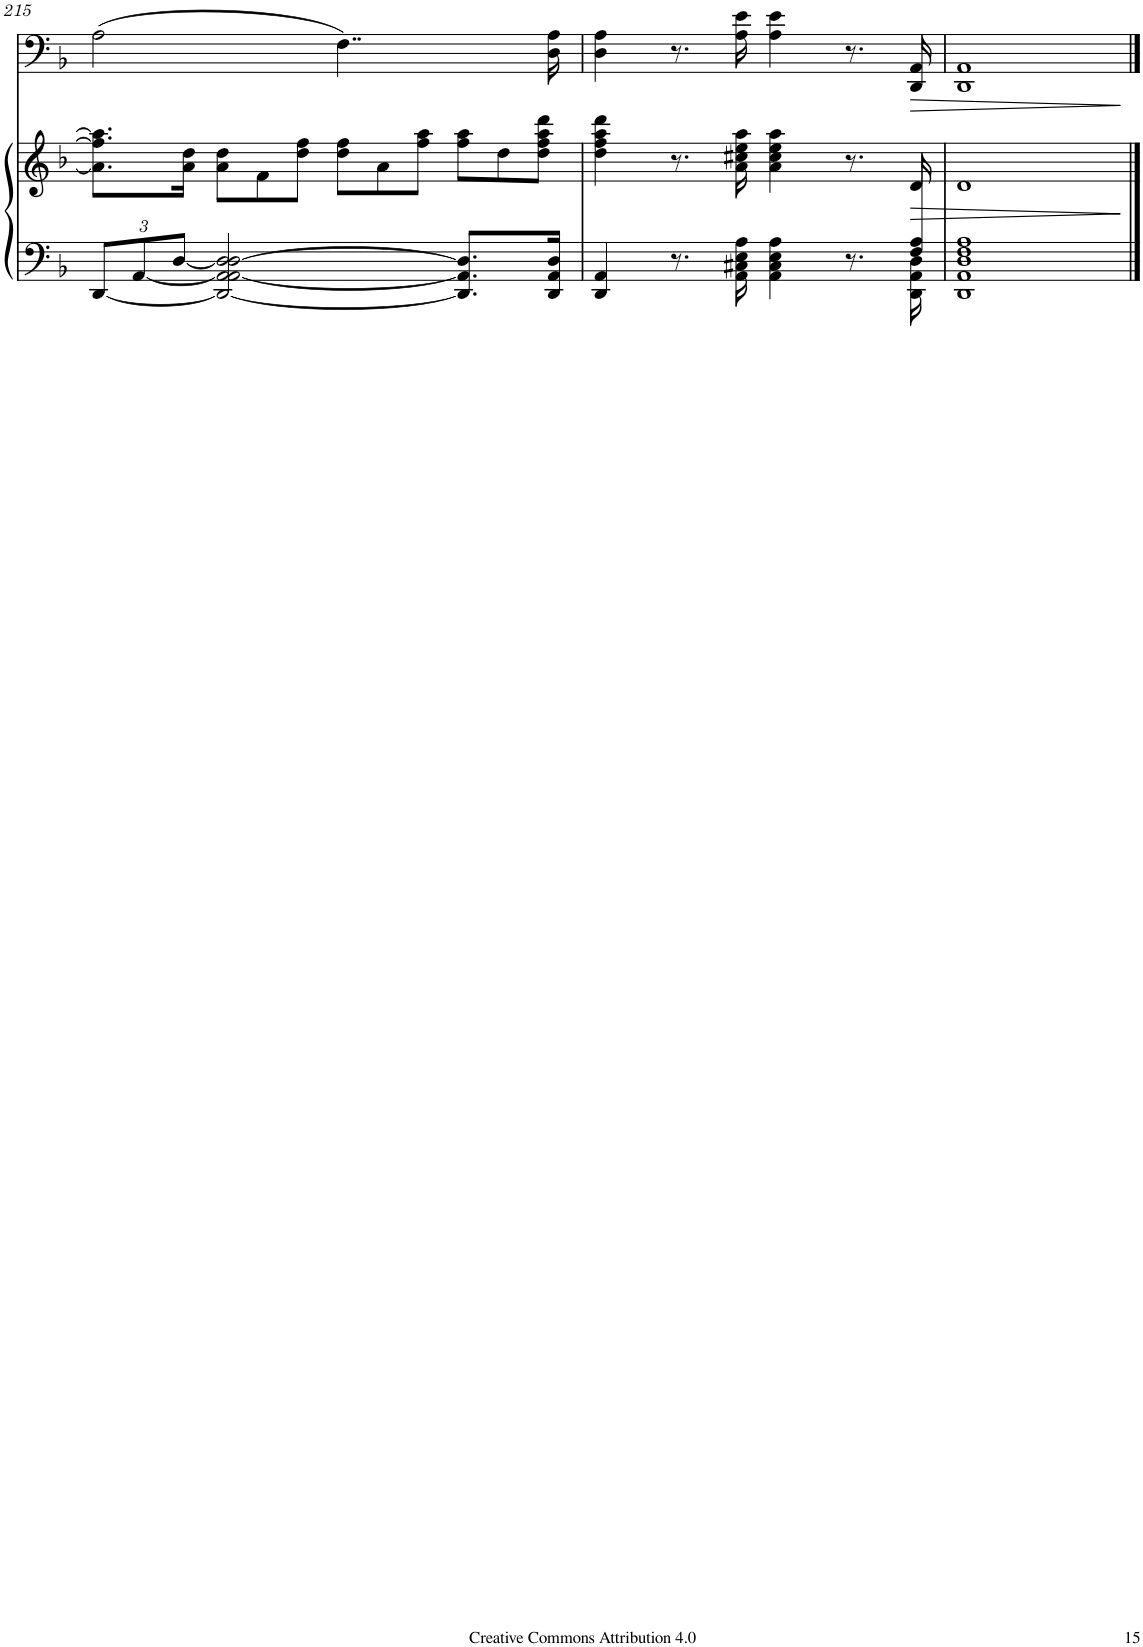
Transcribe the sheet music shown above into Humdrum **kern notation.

**kern	**kern	**dynam	**kern	**dynam
*part2	*part2	*part2	*part1	*part1
*staff3	*staff2	*staff2/3	*staff1	*staff1
*I"Piano	*	*	*I"Violoncello	*
*I'Pno	*	*	*I'Vc	*
!!LO:PB:g=z
*clefF4	*clefG2	*	*clefF4	*
*k[b-]	*k[b-]	*	*k[b-]	*
*M4/4	*M4/4	*	*M4/4	*
*met(c)	*met(c)	*	*met(c)	*
*Xbrackettup	*	*	*	*
=215	=215	=215	=215	=215
[12DD/L	8.a\] 8.ff\] 8.aa\]L	.	(2A\	.
[12AA/	.	.	.	.
[12D/J	.	.	.	.
.	16a\ 16dd\Jk	.	.	.
*	*Xbrackettup	*	*	*
2DD/_ 2AA/] [2AA/ 2D/] [2D/	12a\ 12dd\L	.	.	.
.	12f\	.	.	.
.	12dd\ 12ff\J	.	.	.
.	12dd\ 12ff\L	.	4..F\)	.
.	12a\	.	.	.
.	12ff\ 12aa\J	.	.	.
8.DD/] 8.AA/] 8.D/]L	12ff\ 12aa\L	.	.	.
.	12dd\	.	.	.
.	12dd\ 12ff\ 12aa\ 12ddd\J	.	.	.
16DD/ 16AA/ 16D/Jk	.	.	16D\ 16A\	.
=216	=216	=216	=216	=216
*^	*^	*	*	*
2...ryy	4DD/ 4AA/	4dd\ 4ff\ 4aa\ 4ddd\	2ryy	.	4D\ 4A\	.
.	8.r	8.r	.	.	8.r	.
.	16AA\ 16C#X\ 16E\ 16A\	16a\ 16cc#X\ 16ee\ 16aa\	.	.	16A\ 16e\	.
.	4AA\ 4C#\ 4E\ 4A\	4a\ 4cc#\ 4ee\ 4aa\	4ryy	.	4A\ 4e\	.
.	8.r	8.r	8.ryy	.	8.r	.
!	!	!	!	!LO:HP:b	!	!LO:HP:b
16F/ 16A/	16DD\ 16AA\ 16D\	16d/	16ryy	>	16DD/ 16AA/	>
*	*	*v	*v	*	*	*
=217	=217	=217	=217	=217	=217
1F 1A	1DD 1AA 1D	1d	.	1DD 1AA	.
*v	*v	*	*	*	*
.	.	]	.	]
==	==	==	==	==
*-	*-	*-	*-	*-
